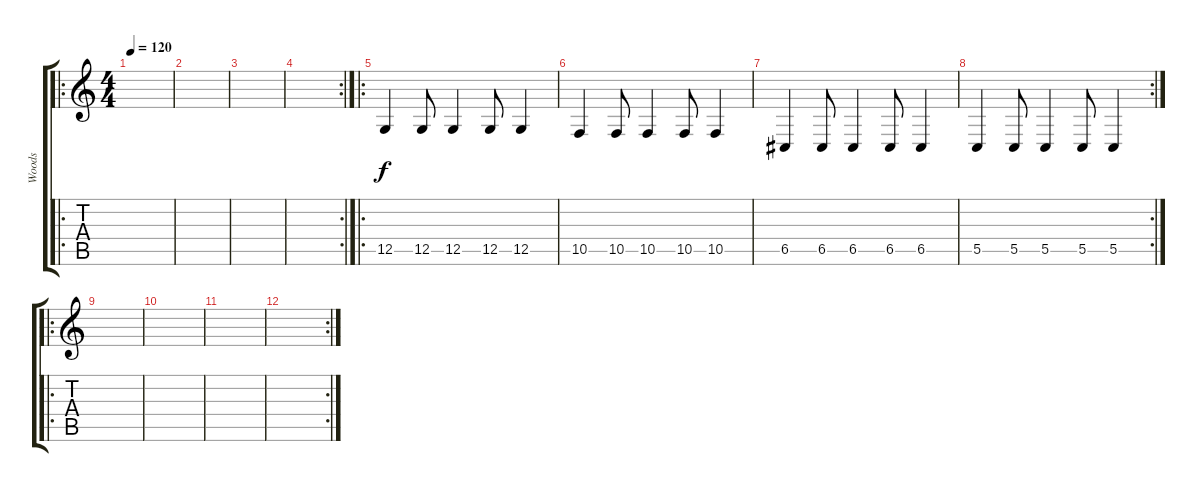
\track ("Woods" "Woods") {instrument pizzicatostrings}
\staff {score tabs}
\tuning (D4 A3 F3 C3 G2 C2) {hide}
\ro
\ts (4 4)
\tempo 120
\clef g2
\ks c
|
|
|
\rc 2
|
\ro
12.5.4{dy f instrument pizzicatostrings} 12.5.8 12.5.4 12.5.8 12.5.4 |
10.5.4 10.5.8 10.5.4 10.5.8 10.5.4 |
6.5.4 6.5.8 6.5.4 6.5.8 6.5.4 |
\rc 2
5.5.4 5.5.8 5.5.4 5.5.8 5.5.4 |
\ro
|
|
|
\rc 2
